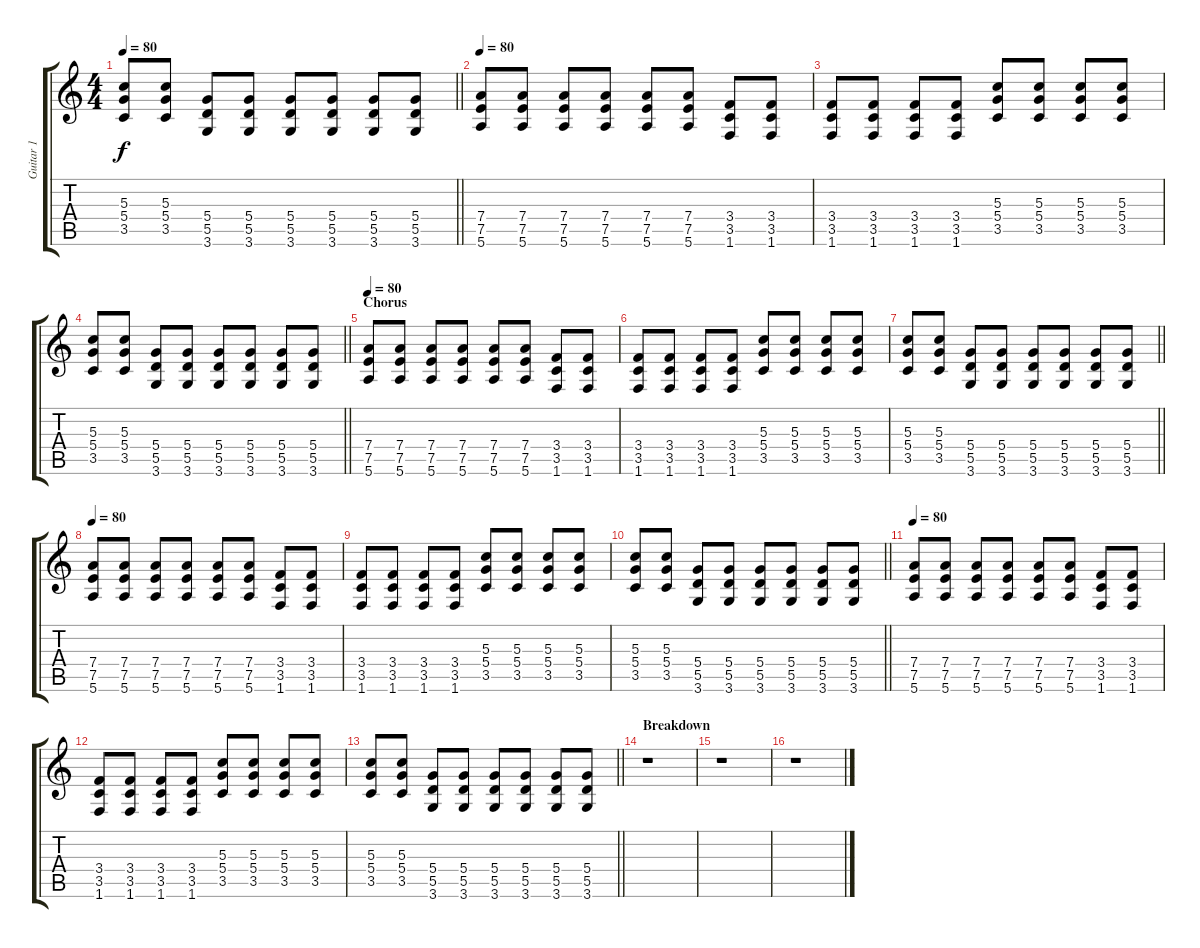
\track ("Guitar 1" "Guitar 1") {instrument distortionguitar}
\staff {score tabs}
\tuning (E4 B3 G3 D3 A2 E2) {hide}
\ts (4 4)
\tempo 80
\clef g2
\barLineRight lightlight
\ks c
(5.3 5.4 3.5).8{dy f} (5.3 5.4 3.5).8 (5.4 5.5 3.6).8 (5.4 5.5 3.6).8 (5.4 5.5 3.6).8 (5.4 5.5 3.6).8 (5.4 5.5 3.6).8 (5.4 5.5 3.6).8 |
\tempo 80
(7.4 7.5 5.6).8{instrument distortionguitar} (7.4 7.5 5.6).8 (7.4 7.5 5.6).8 (7.4 7.5 5.6).8 (7.4 7.5 5.6).8 (7.4 7.5 5.6).8 (3.4 3.5 1.6).8 (3.4 3.5 1.6).8 |
(3.4 3.5 1.6).8 (3.4 3.5 1.6).8 (3.4 3.5 1.6).8 (3.4 3.5 1.6).8 (5.3 5.4 3.5).8 (5.3 5.4 3.5).8 (5.3 5.4 3.5).8 (5.3 5.4 3.5).8 |
\barLineRight lightlight
(5.3 5.4 3.5).8 (5.3 5.4 3.5).8 (5.4 5.5 3.6).8 (5.4 5.5 3.6).8 (5.4 5.5 3.6).8 (5.4 5.5 3.6).8 (5.4 5.5 3.6).8 (5.4 5.5 3.6).8 |
\section ("" "Chorus")
\tempo 80
(7.4 7.5 5.6).8{instrument distortionguitar} (7.4 7.5 5.6).8 (7.4 7.5 5.6).8 (7.4 7.5 5.6).8 (7.4 7.5 5.6).8 (7.4 7.5 5.6).8 (3.4 3.5 1.6).8 (3.4 3.5 1.6).8 |
(3.4 3.5 1.6).8 (3.4 3.5 1.6).8 (3.4 3.5 1.6).8 (3.4 3.5 1.6).8 (5.3 5.4 3.5).8 (5.3 5.4 3.5).8 (5.3 5.4 3.5).8 (5.3 5.4 3.5).8 |
\barLineRight lightlight
(5.3 5.4 3.5).8 (5.3 5.4 3.5).8 (5.4 5.5 3.6).8 (5.4 5.5 3.6).8 (5.4 5.5 3.6).8 (5.4 5.5 3.6).8 (5.4 5.5 3.6).8 (5.4 5.5 3.6).8 |
\tempo 80
(7.4 7.5 5.6).8{instrument distortionguitar} (7.4 7.5 5.6).8 (7.4 7.5 5.6).8 (7.4 7.5 5.6).8 (7.4 7.5 5.6).8 (7.4 7.5 5.6).8 (3.4 3.5 1.6).8 (3.4 3.5 1.6).8 |
(3.4 3.5 1.6).8 (3.4 3.5 1.6).8 (3.4 3.5 1.6).8 (3.4 3.5 1.6).8 (5.3 5.4 3.5).8 (5.3 5.4 3.5).8 (5.3 5.4 3.5).8 (5.3 5.4 3.5).8 |
\barLineRight lightlight
(5.3 5.4 3.5).8 (5.3 5.4 3.5).8 (5.4 5.5 3.6).8 (5.4 5.5 3.6).8 (5.4 5.5 3.6).8 (5.4 5.5 3.6).8 (5.4 5.5 3.6).8 (5.4 5.5 3.6).8 |
\tempo 80
(7.4 7.5 5.6).8{instrument distortionguitar} (7.4 7.5 5.6).8 (7.4 7.5 5.6).8 (7.4 7.5 5.6).8 (7.4 7.5 5.6).8 (7.4 7.5 5.6).8 (3.4 3.5 1.6).8 (3.4 3.5 1.6).8 |
(3.4 3.5 1.6).8 (3.4 3.5 1.6).8 (3.4 3.5 1.6).8 (3.4 3.5 1.6).8 (5.3 5.4 3.5).8 (5.3 5.4 3.5).8 (5.3 5.4 3.5).8 (5.3 5.4 3.5).8 |
\barLineRight lightlight
(5.3 5.4 3.5).8 (5.3 5.4 3.5).8 (5.4 5.5 3.6).8 (5.4 5.5 3.6).8 (5.4 5.5 3.6).8 (5.4 5.5 3.6).8 (5.4 5.5 3.6).8 (5.4 5.5 3.6).8 |
\section ("" "Breakdown")
r.1 |
r.1 |
r.1
